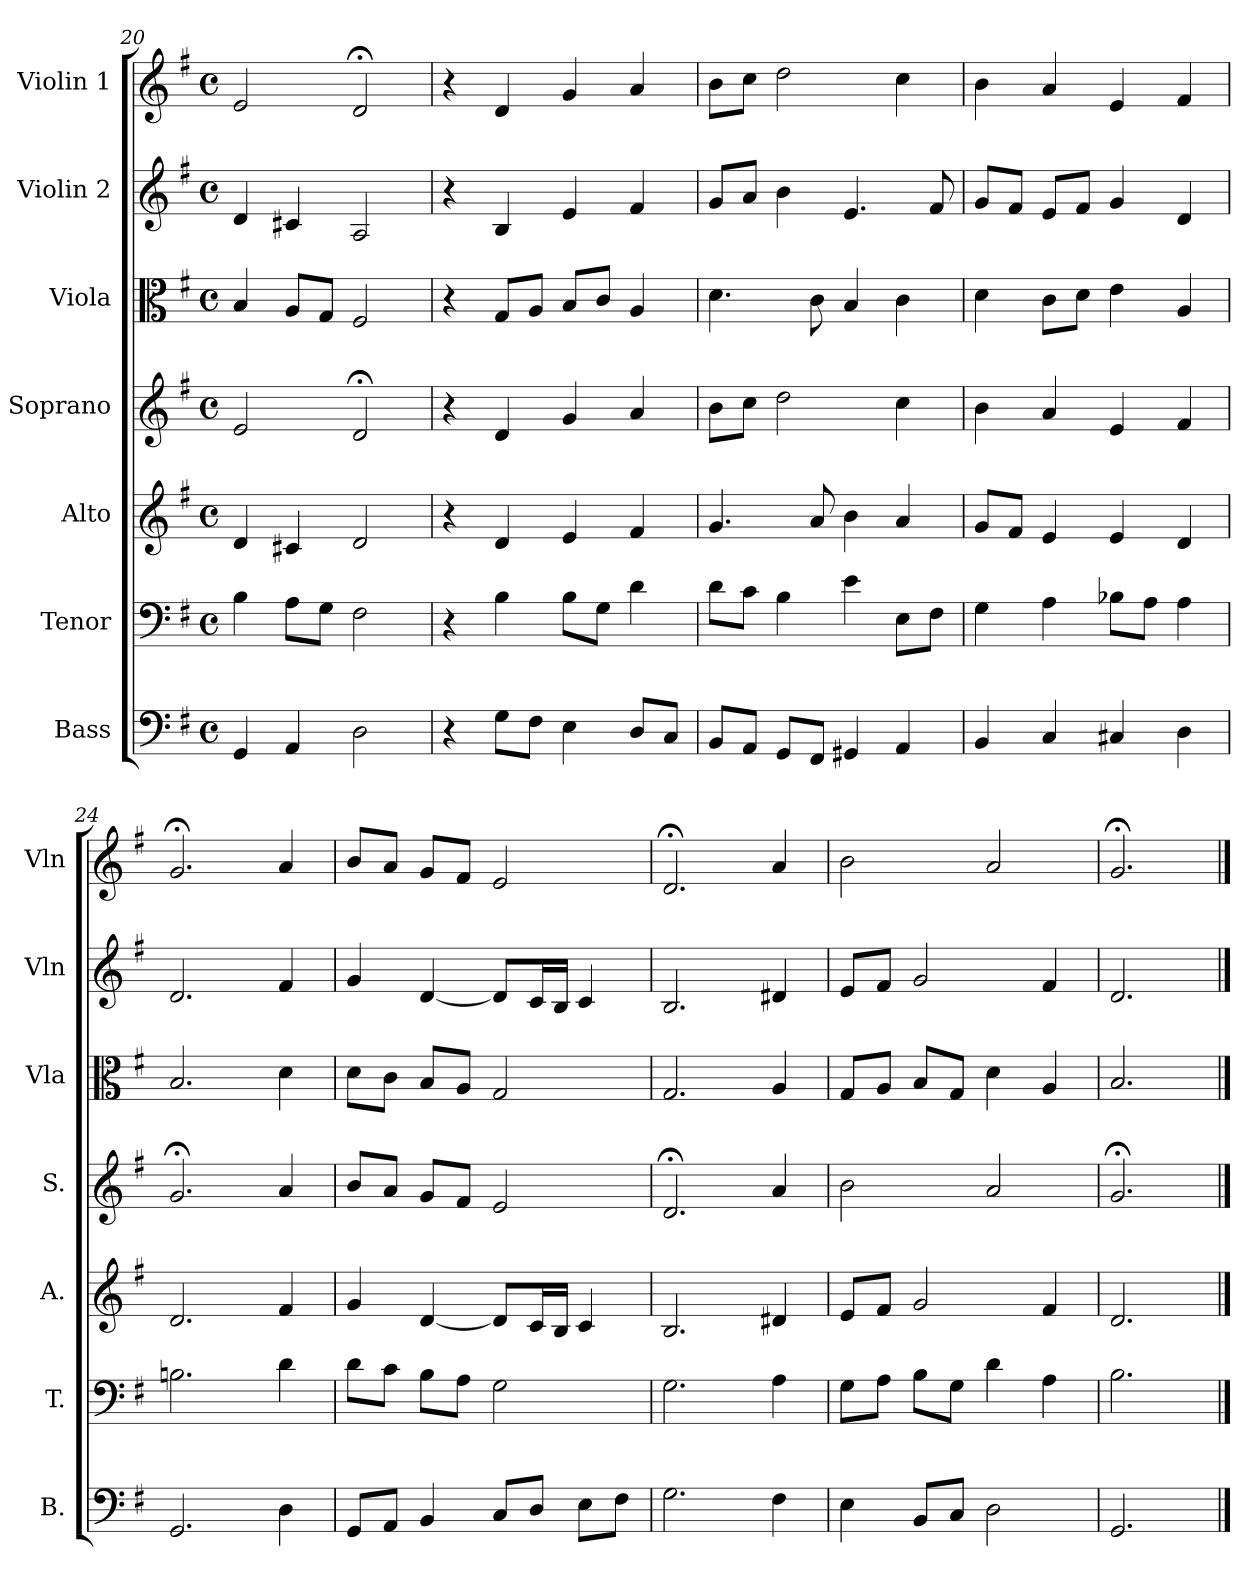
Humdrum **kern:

**kern	**kern	**kern	**kern	**kern	**kern	**kern
*part7	*part6	*part5	*part4	*part3	*part2	*part1
*staff7	*staff6	*staff5	*staff4	*staff3	*staff2	*staff1
*I"Bass	*I"Tenor	*I"Alto	*I"Soprano	*I"Viola	*I"Violin 2	*I"Violin 1
*I'B.	*I'T.	*I'A.	*I'S.	*I'Vla	*I'Vln	*I'Vln
!!LO:PB:g=z
*clefF4	*clefF4	*clefG2	*clefG2	*clefC3	*clefG2	*clefG2
*k[f#]	*k[f#]	*k[f#]	*k[f#]	*k[f#]	*k[f#]	*k[f#]
*G:	*G:	*G:	*G:	*G:	*G:	*G:
*M4/4	*M4/4	*M4/4	*M4/4	*M4/4	*M4/4	*M4/4
*met(c)	*met(c)	*met(c)	*met(c)	*met(c)	*met(c)	*met(c)
=20	=20	=20	=20	=20	=20	=20
4GG/	4B\	4d/	2e/	4B/	4d/	2e/
4AA/	8A\L	4c#X/	.	8A/L	4c#X/	.
.	8G\J	.	.	8G/J	.	.
2D\	2F#\	2d/	2d;</	2F#/	2A/	2d;</
=21	=21	=21	=21	=21	=21	=21
4r	4r	4r	4r	4r	4r	4r
8G\L	4B\	4d/	4d/	8G/L	4B/	4d/
8F#\J	.	.	.	8A/J	.	.
4E\	8B\L	4e/	4g/	8B/L	4e/	4g/
.	8G\J	.	.	8c/J	.	.
8D/L	4d\	4f#/	4a/	4A/	4f#/	4a/
8C/J	.	.	.	.	.	.
=22	=22	=22	=22	=22	=22	=22
8BB/L	8d\L	4.g/	8b\L	4.d\	8g/L	8b\L
8AA/J	8c\J	.	8cc\J	.	8a/J	8cc\J
8GG/L	4B\	.	2dd\	.	4b\	2dd\
8FF#/J	.	8a/	.	8c\	.	.
4GG#X/	4e\	4b\	.	4B/	4.e/	.
4AA/	8E\L	4a/	4cc\	4c\	.	4cc\
.	8F#\J	.	.	.	8f#/	.
=23	=23	=23	=23	=23	=23	=23
4BB/	4G\	8g/L	4b\	4d\	8g/L	4b\
.	.	8f#/J	.	.	8f#/J	.
4C/	4A\	4e/	4a/	8c\L	8e/L	4a/
.	.	.	.	8d\J	8f#/J	.
4C#X/	8B-X\L	4e/	4e/	4e\	4g/	4e/
.	8A\J	.	.	.	.	.
4D\	4A\	4d/	4f#/	4A/	4d/	4f#/
!!LO:LB:g=z
=24	=24	=24	=24	=24	=24	=24
2.GG/	2.Bn\	2.d/	2.g;</	2.B/	2.d/	2.g;</
4D\	4d\	4f#/	4a/	4d\	4f#/	4a/
=25	=25	=25	=25	=25	=25	=25
8GG/L	8d\L	4g/	8b/L	8d\L	4g/	8b/L
8AA/J	8c\J	.	8a/J	8c\J	.	8a/J
4BB/	8B\L	[4d/	8g/L	8B/L	[4d/	8g/L
.	8A\J	.	8f#/J	8A/J	.	8f#/J
8C/L	2G\	8d/L]	2e/	2G/	8d/L]	2e/
8D/J	.	16c/L	.	.	16c/L	.
.	.	16B/JJ	.	.	16B/JJ	.
8E\L	.	4c/	.	.	4c/	.
8F#\J	.	.	.	.	.	.
=26	=26	=26	=26	=26	=26	=26
2.G\	2.G\	2.B/	2.d;</	2.G/	2.B/	2.d;</
4F#\	4A\	4d#X/	4a/	4A/	4d#X/	4a/
=27	=27	=27	=27	=27	=27	=27
4E\	8G\L	8e/L	2b\	8G/L	8e/L	2b\
.	8A\J	8f#/J	.	8A/J	8f#/J	.
8BB/L	8B\L	2g/	.	8B/L	2g/	.
8C/J	8G\J	.	.	8G/J	.	.
2D\	4d\	.	2a/	4d\	.	2a/
.	4A\	4f#/	.	4A/	4f#/	.
=28	=28	=28	=28	=28	=28	=28
2.GG/	2.B\	2.d/	2.g;</	2.B/	2.d/	2.g;</
==	==	==	==	==	==	==
*-	*-	*-	*-	*-	*-	*-
